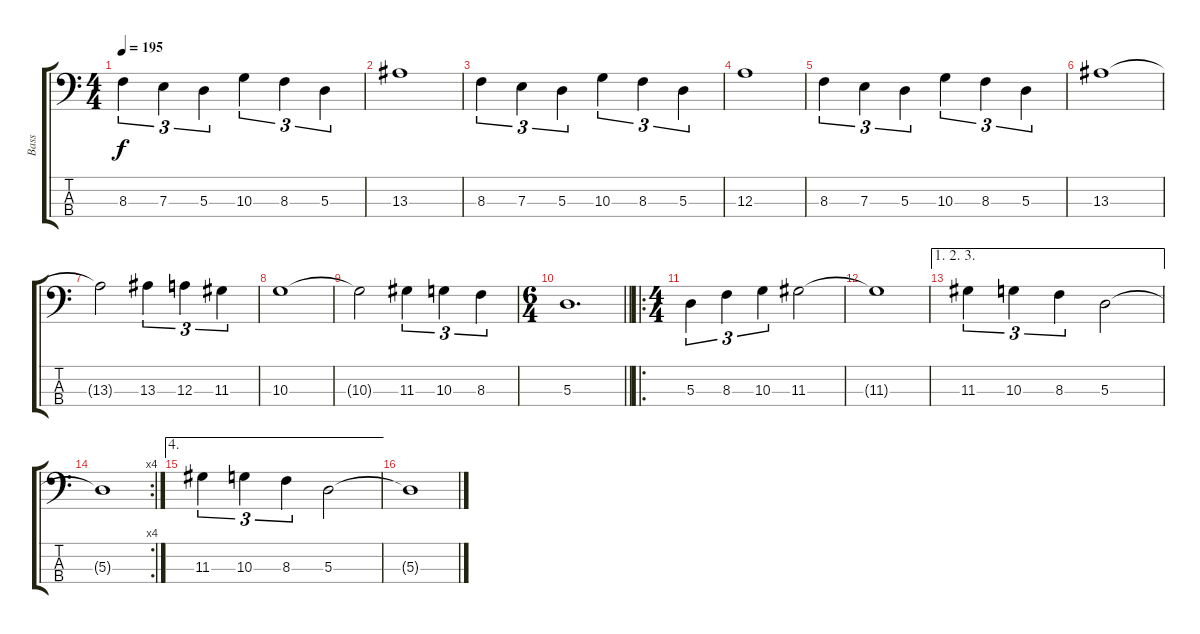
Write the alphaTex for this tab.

\track ("Bass" "Bass") {instrument electricbassfinger}
\staff {score tabs}
\tuning (G2 D2 A1 E1) {hide}
\ts (4 4)
\tempo 195
\clef f4
\ks c
8.3.4{tu (3 2) dy f} 7.3.4{tu (3 2)} 5.3.4{tu (3 2)} 10.3.4{tu (3 2)} 8.3.4{tu (3 2)} 5.3.4{tu (3 2)} |
13.3.1 |
8.3.4{tu (3 2)} 7.3.4{tu (3 2)} 5.3.4{tu (3 2)} 10.3.4{tu (3 2)} 8.3.4{tu (3 2)} 5.3.4{tu (3 2)} |
12.3.1 |
8.3.4{tu (3 2)} 7.3.4{tu (3 2)} 5.3.4{tu (3 2)} 10.3.4{tu (3 2)} 8.3.4{tu (3 2)} 5.3.4{tu (3 2)} |
13.3.1 |
13.3{t}.2 13.3.4{tu (3 2)} 12.3.4{tu (3 2)} 11.3.4{tu (3 2)} |
10.3.1 |
10.3{t}.2 11.3.4{tu (3 2)} 10.3.4{tu (3 2)} 8.3.4{tu (3 2)} |
\ts (6 4)
\barLineRight lightlight
5.3.1{d} |
\ro
\ts (4 4)
5.3.4{tu (3 2)} 8.3.4{tu (3 2)} 10.3.4{tu (3 2)} 11.3.2 |
11.3{t}.1 |
\ae (1 2 3)
11.3.4{tu (3 2)} 10.3.4{tu (3 2)} 8.3.4{tu (3 2)} 5.3.2 |
\rc 4
5.3{t}.1 |
\ae 4
11.3.4{tu (3 2)} 10.3.4{tu (3 2)} 8.3.4{tu (3 2)} 5.3.2 |
5.3{t}.1
